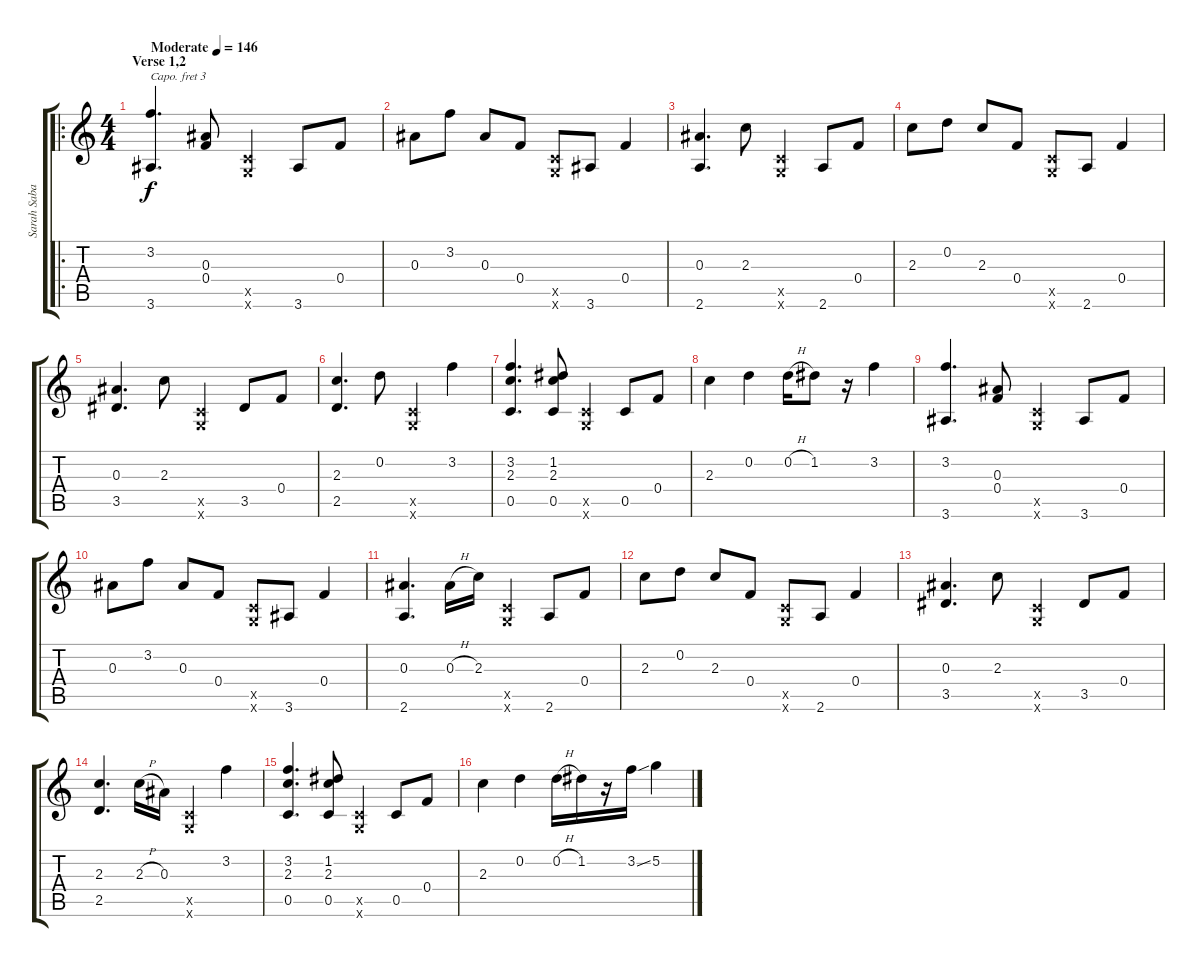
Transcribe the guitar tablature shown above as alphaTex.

\track ("Sarah Saballa" "Sarah Saba") {instrument acousticguitarsteel}
\staff {score tabs}
\capo 3
\tuning (E4 B3 G3 D3 A2 E2) {hide}
\ro
\ts (4 4)
\section ("" "Verse 1,2")
\tempo (146 "Moderate")
\clef g2
\ks c
(3.2 3.6).4{d lyrics (0 "") lyrics (1 "") lyrics (2 "") lyrics (3 "") lyrics (4 "") dy f instrument acousticguitarsteel} (0.3 0.4).8 (0.5{x} 0.6{x}).4 3.6.8 0.4.8 |
0.3.8 3.2.8 0.3.8 0.4.8 (0.5{x} 0.6{x}).8 3.6.8 0.4.4 |
(0.3 2.6).4{d} 2.3.8 (0.5{x} 0.6{x}).4 2.6.8 0.4.8 |
2.3.8 0.2.8 2.3.8 0.4.8 (0.5{x} 0.6{x}).8 2.6.8 0.4.4 |
(0.3 3.5).4{d} 2.3.8 (0.5{x} 0.6{x}).4 3.5.8 0.4.8 |
(2.3 2.5).4{d} 0.2.8 (0.5{x} 0.6{x}).4 3.2.4 |
(3.2 2.3 0.5).4{d} (1.2 2.3 0.5).8 (0.5{x} 0.6{x}).4 0.5.8 0.4.8 |
2.3.4 0.2.4 0.2{h}.16 1.2.8 r.16 3.2.4 |
(3.2 3.6).4{d} (0.3 0.4).8 (0.5{x} 0.6{x}).4 3.6.8 0.4.8 |
0.3.8 3.2.8 0.3.8 0.4.8 (0.5{x} 0.6{x}).8 3.6.8 0.4.4 |
(0.3 2.6).4{d} 0.3{h}.16 2.3.16 (0.5{x} 0.6{x}).4 2.6.8 0.4.8 |
2.3.8 0.2.8 2.3.8 0.4.8 (0.5{x} 0.6{x}).8 2.6.8 0.4.4 |
(0.3 3.5).4{d} 2.3.8 (0.5{x} 0.6{x}).4 3.5.8 0.4.8 |
(2.3 2.5).4{d} 2.3{h}.16 0.3.16 (0.5{x} 0.6{x}).4 3.2.4 |
(3.2 2.3 0.5).4{d} (1.2 2.3 0.5).8 (0.5{x} 0.6{x}).4 0.5.8 0.4.8 |
2.3.4 0.2.4 0.2{h}.16 1.2.16 r.16 3.2{ss}.16 5.2.4
